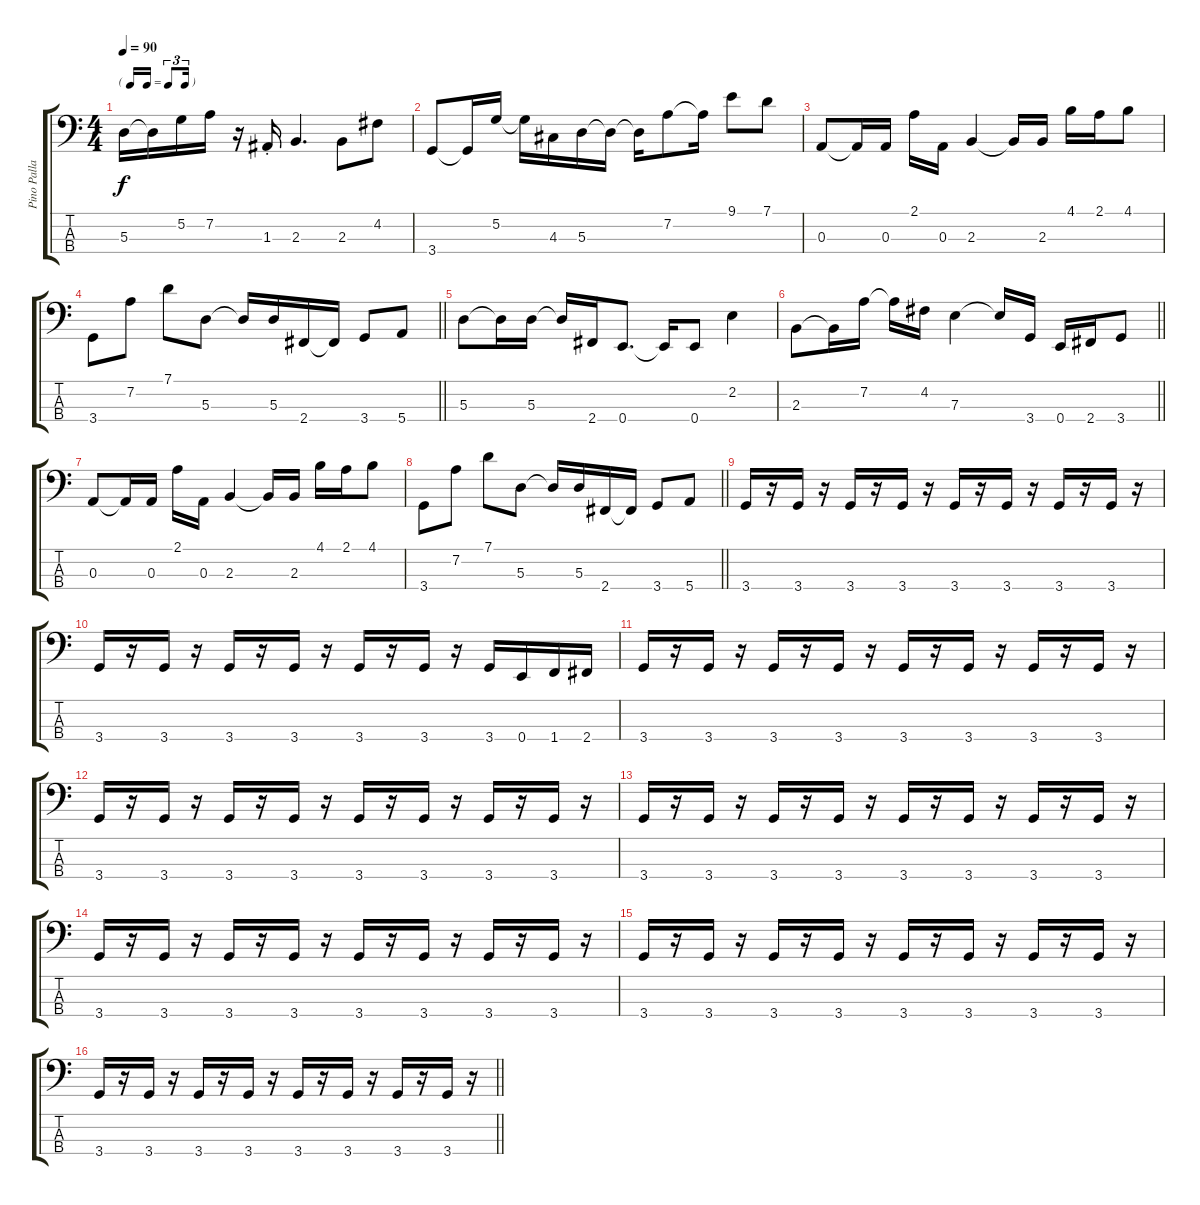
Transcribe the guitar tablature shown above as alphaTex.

\track ("Pino Palladino" "Pino Palla") {instrument electricbassfinger}
\staff {score tabs}
\tuning (G2 D2 A1 E1) {hide}
\ts (4 4)
\tf triplet16th
\tempo 90
\clef f4
\ks c
5.3.16{dy f} 5.3{t}.16 5.2.16 7.2.16 r.16 1.3{st}.16 2.3.4{d} 2.3.8 4.2.8 |
3.4.8 3.4{t}.16 5.2.16 5.2{t}.16 4.3.16 5.3.16 5.3{t}.16 5.3{t}.16 7.2.8 7.2{t}.16 9.1.8 7.1.8 |
0.3.8 0.3{t}.16 0.3.16 2.1.16 0.3.16 2.3.4 2.3{t}.16 2.3.16 4.1.16 2.1.16 4.1.8 |
\barLineRight lightlight
3.4.8 7.2.8 7.1.8 5.3.8 5.3{t}.16 5.3.16 2.4.16 2.4{t}.16 3.4.8 5.4.8 |
5.3.8 5.3{t}.16 5.3.16 5.3{t}.16 2.4.16 0.4.8{d} 0.4{t}.16 0.4.8 2.2.4 |
\barLineRight lightlight
2.3.8 2.3{t}.16 7.2.16 7.2{t}.16 4.2.16 7.3.4 7.3{t}.16 3.4.16 0.4.16 2.4.16 3.4.8 |
0.3.8 0.3{t}.16 0.3.16 2.1.16 0.3.16 2.3.4 2.3{t}.16 2.3.16 4.1.16 2.1.16 4.1.8 |
\barLineRight lightlight
3.4.8 7.2.8 7.1.8 5.3.8 5.3{t}.16 5.3.16 2.4.16 2.4{t}.16 3.4.8 5.4.8 |
3.4.16 r.16 3.4.16 r.16 3.4.16 r.16 3.4.16 r.16 3.4.16 r.16 3.4.16 r.16 3.4.16 r.16 3.4.16 r.16 |
3.4.16 r.16 3.4.16 r.16 3.4.16 r.16 3.4.16 r.16 3.4.16 r.16 3.4.16 r.16 3.4.16 0.4.16 1.4.16 2.4.16 |
3.4.16 r.16 3.4.16 r.16 3.4.16 r.16 3.4.16 r.16 3.4.16 r.16 3.4.16 r.16 3.4.16 r.16 3.4.16 r.16 |
3.4.16 r.16 3.4.16 r.16 3.4.16 r.16 3.4.16 r.16 3.4.16 r.16 3.4.16 r.16 3.4.16 r.16 3.4.16 r.16 |
3.4.16 r.16 3.4.16 r.16 3.4.16 r.16 3.4.16 r.16 3.4.16 r.16 3.4.16 r.16 3.4.16 r.16 3.4.16 r.16 |
3.4.16 r.16 3.4.16 r.16 3.4.16 r.16 3.4.16 r.16 3.4.16 r.16 3.4.16 r.16 3.4.16 r.16 3.4.16 r.16 |
3.4.16 r.16 3.4.16 r.16 3.4.16 r.16 3.4.16 r.16 3.4.16 r.16 3.4.16 r.16 3.4.16 r.16 3.4.16 r.16 |
\barLineRight lightlight
3.4.16 r.16 3.4.16 r.16 3.4.16 r.16 3.4.16 r.16 3.4.16 r.16 3.4.16 r.16 3.4.16 r.16 3.4.16 r.16
